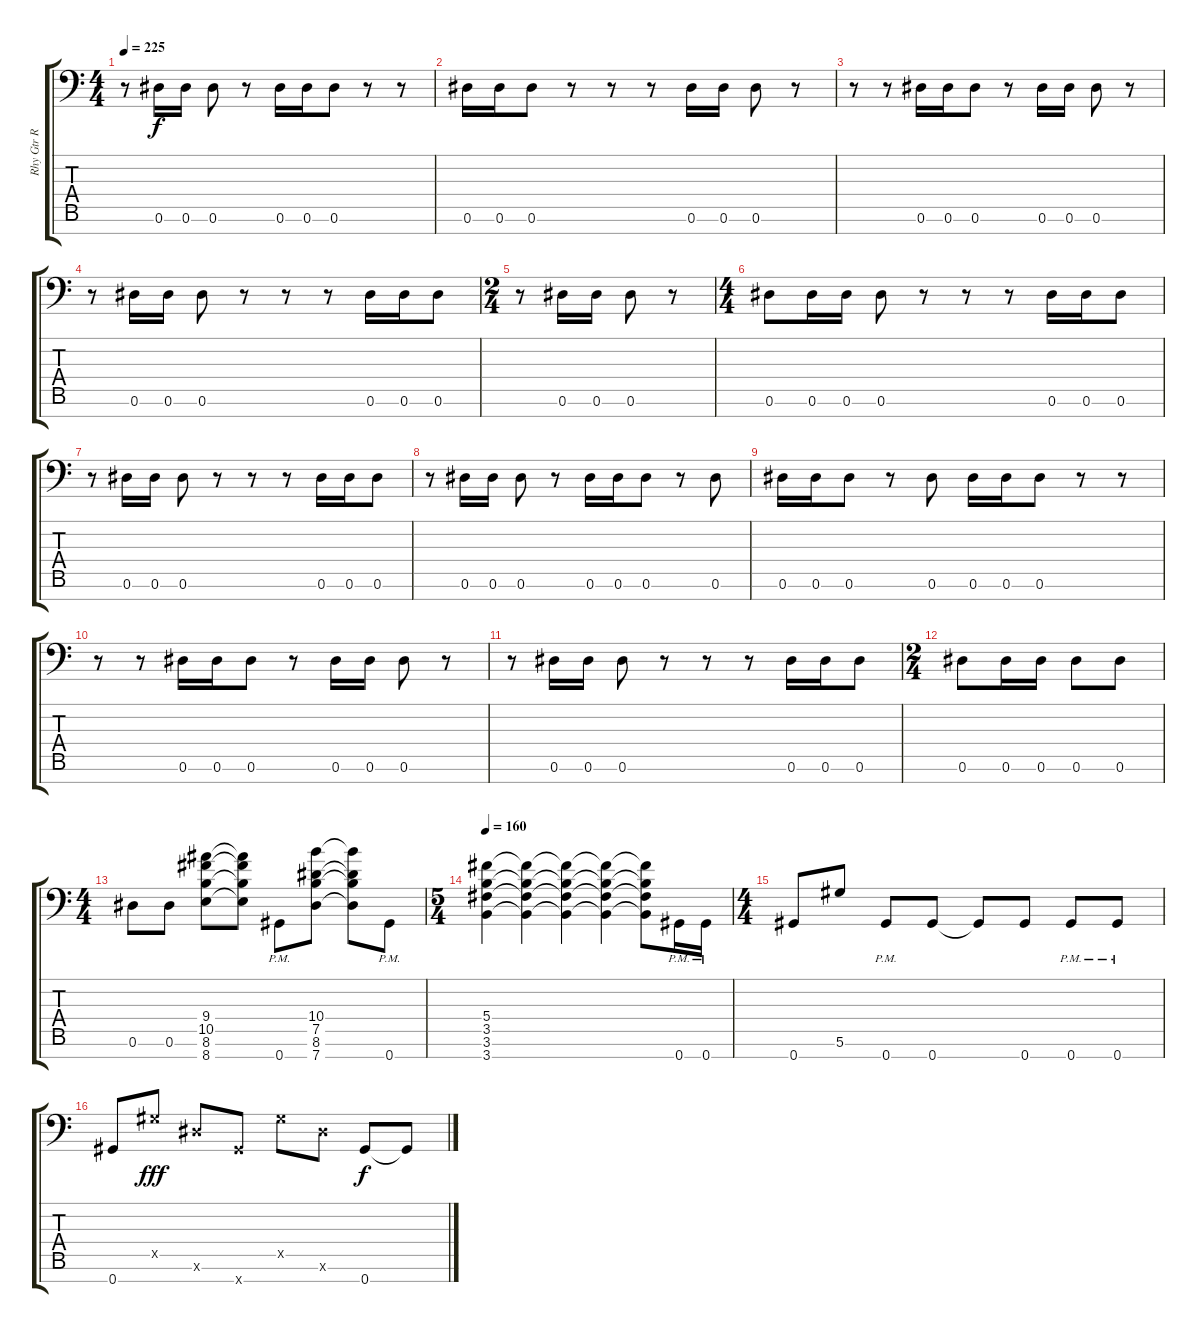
\track ("Rhy Gtr R" "Rhy Gtr R") {instrument overdrivenguitar}
\staff {score tabs}
\tuning (Db4 Ab3 Eb3 Db3 Ab2 Eb2 Ab1) {hide}
\ts (4 4)
\tempo 225
\clef f4
\ks c
r.8{dy f} 0.6.16 0.6.16 0.6.8 r.8 0.6.16 0.6.16 0.6.8 r.8 r.8 |
0.6.16 0.6.16 0.6.8 r.8 r.8 r.8 0.6.16 0.6.16 0.6.8 r.8 |
r.8 r.8 0.6.16 0.6.16 0.6.8 r.8 0.6.16 0.6.16 0.6.8 r.8 |
r.8 0.6.16 0.6.16 0.6.8 r.8 r.8 r.8 0.6.16 0.6.16 0.6.8 |
\ts (2 4)
r.8 0.6.16 0.6.16 0.6.8 r.8 |
\ts (4 4)
0.6.8 0.6.16 0.6.16 0.6.8 r.8 r.8 r.8 0.6.16 0.6.16 0.6.8 |
r.8 0.6.16 0.6.16 0.6.8 r.8 r.8 r.8 0.6.16 0.6.16 0.6.8 |
r.8 0.6.16 0.6.16 0.6.8 r.8 0.6.16 0.6.16 0.6.8 r.8 0.6.8 |
0.6.16 0.6.16 0.6.8 r.8 0.6.8 0.6.16 0.6.16 0.6.8 r.8 r.8 |
r.8 r.8 0.6.16 0.6.16 0.6.8 r.8 0.6.16 0.6.16 0.6.8 r.8 |
r.8 0.6.16 0.6.16 0.6.8 r.8 r.8 r.8 0.6.16 0.6.16 0.6.8 |
\ts (2 4)
0.6.8 0.6.16 0.6.16 0.6.8 0.6.8 |
\ts (4 4)
0.6.8 0.6.8 (9.4 10.5 8.6 8.7).8 (9.4{t} 10.5{t} 8.6{t} 8.7{t}).8 0.7{pm}.8 (10.4 7.5 8.6 7.7).8 (10.4{t} 7.5{t} 8.6{t} 7.7{t}).8 0.7{pm}.8 |
\ts (5 4)
\tempo 160
(5.4 3.5 3.6 3.7).4 (5.4{t} 3.5{t} 3.6{t} 3.7{t}).4 (5.4{t} 3.5{t} 3.6{t} 3.7{t}).4 (5.4{t} 3.5{t} 3.6{t} 3.7{t}).4 (5.4{t} 3.5{t} 3.6{t} 3.7{t}).8 0.7{pm}.16 0.7{pm}.16 |
\ts (4 4)
0.7.8 5.6.8 0.7{pm}.8 0.7.8 0.7{t}.8 0.7.8 0.7{pm}.8 0.7{pm}.8 |
0.7.8 0.5{x}.8{dy fff} 0.6{x}.8 0.7{x}.8 0.5{x}.8 0.6{x}.8 0.7.8{dy f} 0.7{t}.8
